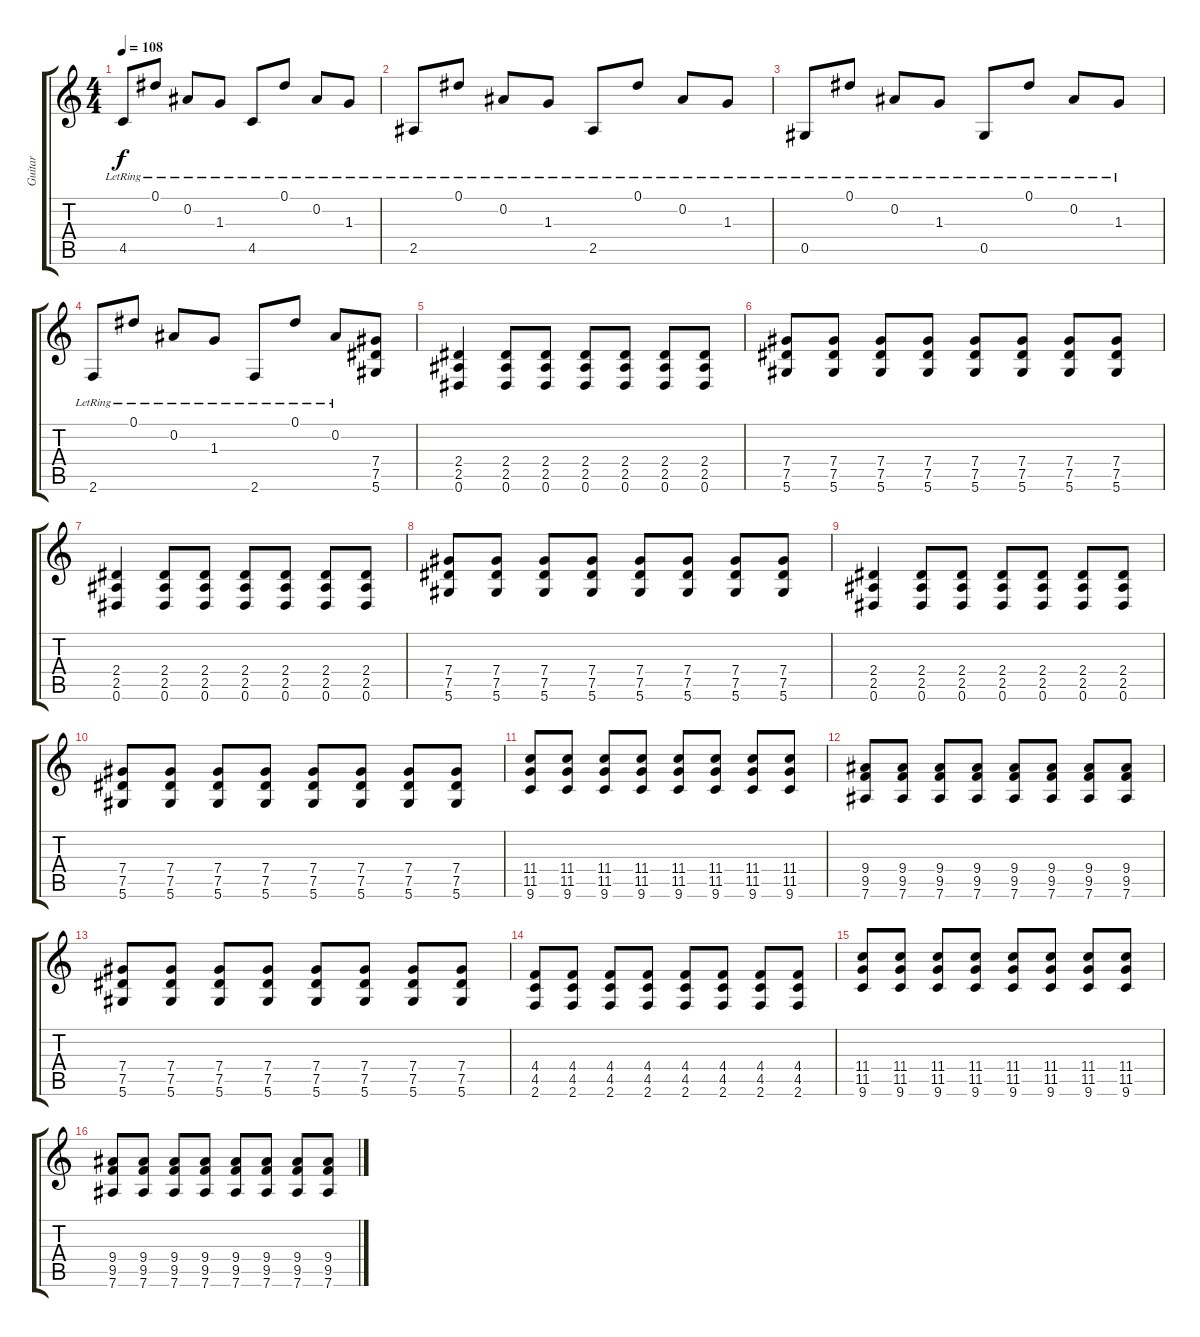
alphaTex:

\track ("Guitar" "Guitar") {instrument acousticguitarsteel}
\staff {score tabs}
\tuning (Eb4 Bb3 Gb3 Db3 Ab2 Eb2) {hide}
\ts (4 4)
\tempo 108
\clef g2
\ks c
4.5{lr}.8{dy f} 0.1{lr}.8 0.2{lr}.8 1.3{lr}.8 4.5{lr}.8 0.1{lr}.8 0.2{lr}.8 1.3{lr}.8 |
2.5{lr}.8 0.1{lr}.8 0.2{lr}.8 1.3{lr}.8 2.5{lr}.8 0.1{lr}.8 0.2{lr}.8 1.3{lr}.8 |
0.5{lr}.8 0.1{lr}.8 0.2{lr}.8 1.3{lr}.8 0.5{lr}.8 0.1{lr}.8 0.2{lr}.8 1.3{lr}.8 |
2.6{lr}.8 0.1{lr}.8 0.2{lr}.8 1.3{lr}.8 2.6{lr}.8 0.1{lr}.8 0.2{lr}.8 (7.4 7.5 5.6).8 |
(2.4 2.5 0.6).4 (2.4 2.5 0.6).8 (2.4 2.5 0.6).8 (2.4 2.5 0.6).8 (2.4 2.5 0.6).8 (2.4 2.5 0.6).8 (2.4 2.5 0.6).8 |
(7.4 7.5 5.6).8 (7.4 7.5 5.6).8 (7.4 7.5 5.6).8 (7.4 7.5 5.6).8 (7.4 7.5 5.6).8 (7.4 7.5 5.6).8 (7.4 7.5 5.6).8 (7.4 7.5 5.6).8 |
(2.4 2.5 0.6).4 (2.4 2.5 0.6).8 (2.4 2.5 0.6).8 (2.4 2.5 0.6).8 (2.4 2.5 0.6).8 (2.4 2.5 0.6).8 (2.4 2.5 0.6).8 |
(7.4 7.5 5.6).8 (7.4 7.5 5.6).8 (7.4 7.5 5.6).8 (7.4 7.5 5.6).8 (7.4 7.5 5.6).8 (7.4 7.5 5.6).8 (7.4 7.5 5.6).8 (7.4 7.5 5.6).8 |
(2.4 2.5 0.6).4 (2.4 2.5 0.6).8 (2.4 2.5 0.6).8 (2.4 2.5 0.6).8 (2.4 2.5 0.6).8 (2.4 2.5 0.6).8 (2.4 2.5 0.6).8 |
(7.4 7.5 5.6).8 (7.4 7.5 5.6).8 (7.4 7.5 5.6).8 (7.4 7.5 5.6).8 (7.4 7.5 5.6).8 (7.4 7.5 5.6).8 (7.4 7.5 5.6).8 (7.4 7.5 5.6).8 |
(11.4 11.5 9.6).8 (11.4 11.5 9.6).8 (11.4 11.5 9.6).8 (11.4 11.5 9.6).8 (11.4 11.5 9.6).8 (11.4 11.5 9.6).8 (11.4 11.5 9.6).8 (11.4 11.5 9.6).8 |
(9.4 9.5 7.6).8 (9.4 9.5 7.6).8 (9.4 9.5 7.6).8 (9.4 9.5 7.6).8 (9.4 9.5 7.6).8 (9.4 9.5 7.6).8 (9.4 9.5 7.6).8 (9.4 9.5 7.6).8 |
(7.4 7.5 5.6).8 (7.4 7.5 5.6).8 (7.4 7.5 5.6).8 (7.4 7.5 5.6).8 (7.4 7.5 5.6).8 (7.4 7.5 5.6).8 (7.4 7.5 5.6).8 (7.4 7.5 5.6).8 |
(4.4 4.5 2.6).8 (4.4 4.5 2.6).8 (4.4 4.5 2.6).8 (4.4 4.5 2.6).8 (4.4 4.5 2.6).8 (4.4 4.5 2.6).8 (4.4 4.5 2.6).8 (4.4 4.5 2.6).8 |
(11.4 11.5 9.6).8 (11.4 11.5 9.6).8 (11.4 11.5 9.6).8 (11.4 11.5 9.6).8 (11.4 11.5 9.6).8 (11.4 11.5 9.6).8 (11.4 11.5 9.6).8 (11.4 11.5 9.6).8 |
(9.4 9.5 7.6).8 (9.4 9.5 7.6).8 (9.4 9.5 7.6).8 (9.4 9.5 7.6).8 (9.4 9.5 7.6).8 (9.4 9.5 7.6).8 (9.4 9.5 7.6).8 (9.4 9.5 7.6).8
